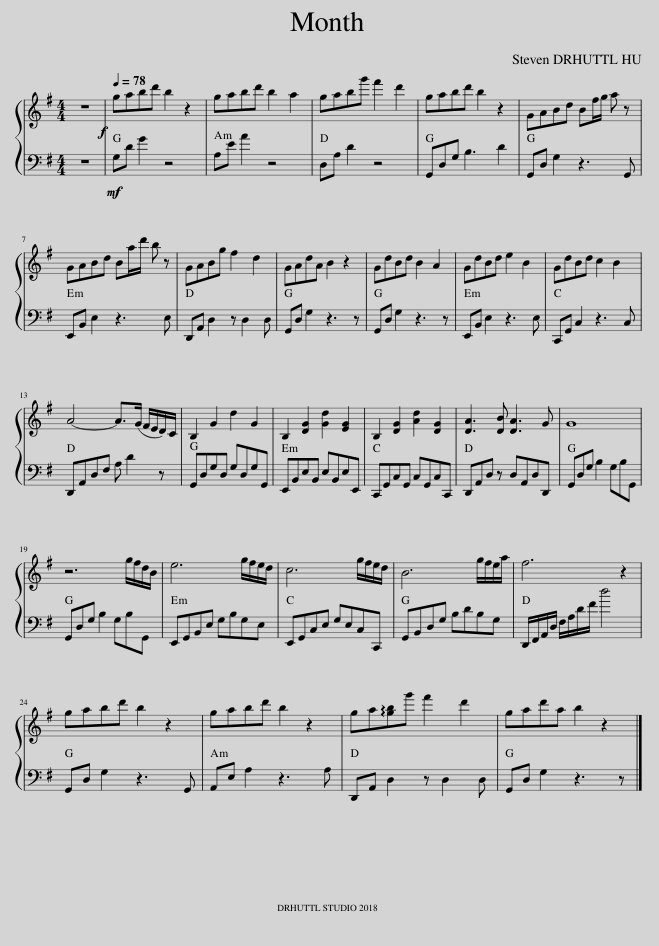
X:1
%%score { 1 | 2 }
L:1/8
M:4/4
I:linebreak $
K:G
V:1 treble
V:2 bass
V:1
!f! z8 |[Q:1/4=78] gabd' b2 z2 | gabd' b2 a2 | gabg' f'2 d'2 | gabd' b2 z2 | %5
 GABd Bf/g/ a z |$ GABd Ba/d'/ b z | GABg f2 d2 | GAdA B2 z2 | GdBd B2 A2 | %10
 GdBd e2 B2 | GdBd c2 B2 |$ A4- A>(G F/E/D/)C/ | B,2 G2 d2 G2 | B,2 [DG]2 [Gd]2 [EG]2 | %15
 B,2 [DG]2 [Ad]2 [DG]2 | [DA]3 [DB] [DA]3 G | G8 |$ z6 g/f/d/B/ | e6 g/f/e/d/ | %20
 c6 g/f/e/d/ | B6 g/f/e/a/ | f6 z2 |$ gabd' b2 z2 | gabd' b2 z2 | %25
 ga!arpeggio![gb]g' f'2 d'2 | gad'a b2 z2 |] %27
V:2
 z8 |!mf! G,D G2 z4 | A,E A2 z4 | D,A, D2 z4 | G,,D,G, B,3 D2 | %5
 G,,D, G,2 z3 G,, |$ E,,B,, E,2 z3 E, | D,,A,, D,2 z D,2 D, | G,,D, G,2 z3 z | G,,D, G,2 z3 z | %10
 E,,B,, E,2 z3 E, | C,,G,, C,2 z3 C, |$ D,,A,,D,F, A, D2 z | G,,D,G,D, G,D,G,G,, | E,,B,,E,B,, E,B,,E,E,, | %15
 C,,G,,C,G,, C,G,,C,C,, | D,,A,,D, z D,A,,D,D,, | G,,D,G, B,2 G,B,G,, |$ G,,D,G, B,2 G,B,G,, | E,,G,,B,,E, G,B,G,E, | %20
 E,,G,,C,E, G,E,C,C,, | G,,B,,D,G, B,DB,G, | D,,/F,,/A,,/D,/ F,/A,/D/F/ d4 |$ G,,D, G,2 z3 G,, | A,,E, A,2 z3 A, | %25
 D,,A,, D,2 z D,2 D, | G,,D, G,2 z3 z |] %27
